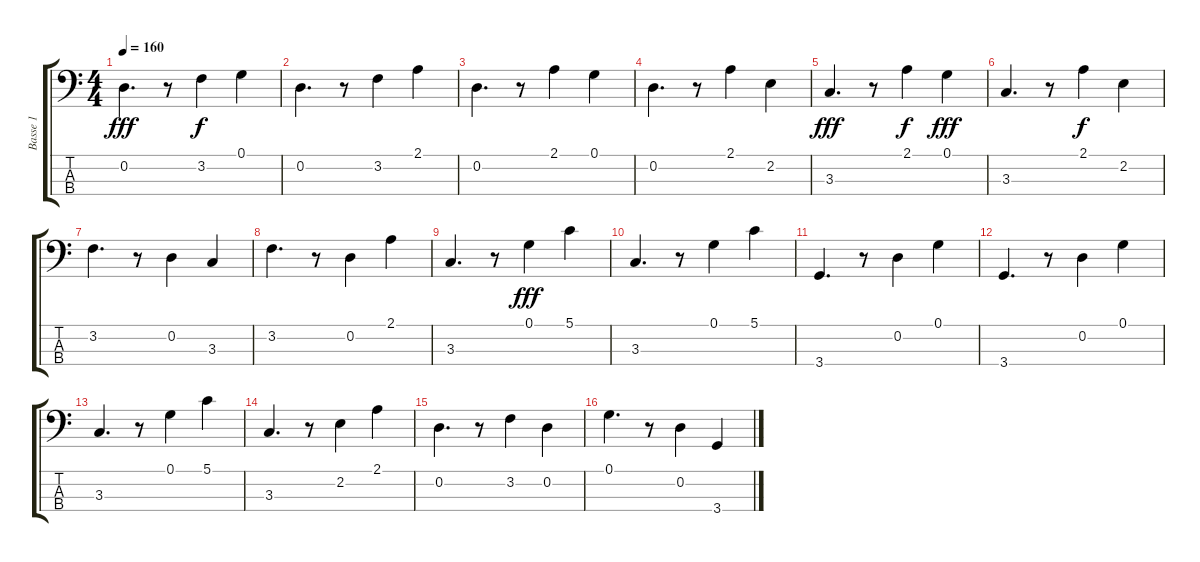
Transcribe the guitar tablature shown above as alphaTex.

\track ("Basse 1" "Basse 1") {mute instrument electricbassfinger}
\staff {score tabs}
\tuning (G2 D2 A1 E1) {hide}
\ts (4 4)
\tempo 160
\clef f4
\ks c
0.2.4{d dy fff} r.8 3.2.4{dy f} 0.1.4 |
0.2.4{d} r.8 3.2.4 2.1.4 |
0.2.4{d} r.8 2.1.4 0.1.4 |
0.2.4{d} r.8 2.1.4 2.2.4 |
3.3.4{d dy fff} r.8 2.1.4{dy f} 0.1.4{dy fff} |
3.3.4{d} r.8 2.1.4{dy f} 2.2.4 |
3.2.4{d} r.8 0.2.4 3.3.4 |
3.2.4{d} r.8 0.2.4 2.1.4 |
3.3.4{d} r.8 0.1.4{dy fff} 5.1.4 |
3.3.4{d} r.8 0.1.4 5.1.4 |
3.4.4{d} r.8 0.2.4 0.1.4 |
3.4.4{d} r.8 0.2.4 0.1.4 |
3.3.4{d} r.8 0.1.4 5.1.4 |
3.3.4{d} r.8 2.2.4 2.1.4 |
0.2.4{d} r.8 3.2.4 0.2.4 |
0.1.4{d} r.8 0.2.4 3.4.4
